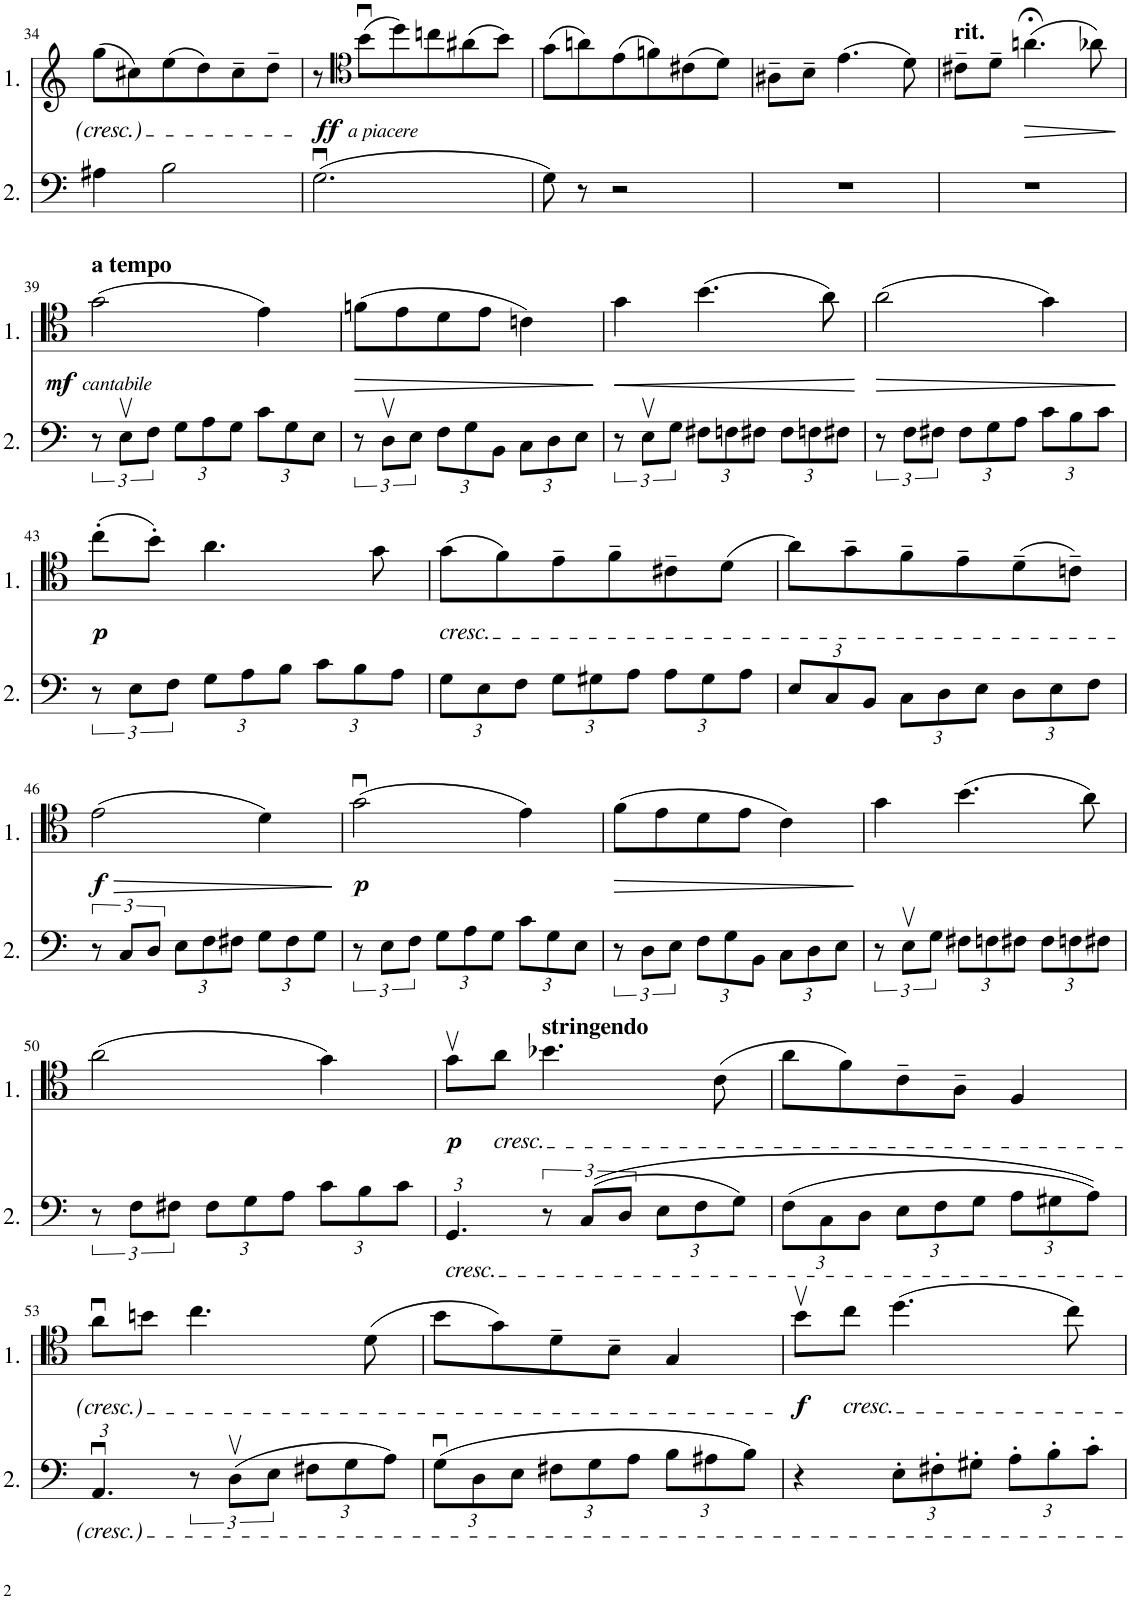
**kern	**kern	**dynam
*part2	*part1	*part1
*staff2	*staff1	*staff1
*I"Cello 2	*I"Cello 1	*
!!LO:PB:g=z
*clefF4	*clefG2	*
*k[]	*k[]	*
*M3/4	*M3/4	*
=34	=34	=34
4A#X\	(8gg\L	.
.	8cc#X\)	.
2B\	(8ee\	.
.	8dd\)	.
.	8cc#~\	.
.	8dd~\J	.
=35	=35	=35
(2.Gu\	8r	.
*	*clefC4	*
!	!	!LO:DY:b
!	!	!LO:DY:n=1:b
.	(8bu\L	ff other-dynamics
.	8dd\)	.
.	8ccn\	.
.	(8a#X\	.
.	8b\J)	.
=36	=36	=36
8G\)	(8g\L	.
8r	8an\)	.
2r	(8e\	.
.	8fn\)	.
.	(8c#X\	.
.	8d\J)	.
=37	=37	=37
2.r	8A#X~\L	.
.	8B~\J	.
.	(4.e\	.
.	8d\)	.
=38	=38	=38
!	!LO:TX:a:B:t=rit.	!
2.r	8c#X~\L	.
.	8d~\J	.
!	!	!LO:HP:b
.	(4.an;<\	>
.	8a-X\)	.
.	.	]
!!LO:LB:g=z
=39	=39	=39
!	!LO:TX:a:B:t=a tempo	!
!	!	!LO:DY:b
!	!	!LO:DY:n=1:b
12r	(2g\	mf other-dynamics
12Ev\L	.	.
12F\J	.	.
*Xbrackettup	*	*
12G\L	.	.
12A\	.	.
12G\J	.	.
12c\L	4e\)	.
12G\	.	.
12E\J	.	.
=40	=40	=40
*brackettup	*	*
!	!	!LO:HP:b
12r	(8fn\L	>
12Dv\L	.	.
.	8e\	.
12E\J	.	.
*Xbrackettup	*	*
12F\L	8d\	.
12G\	.	.
.	8e\J	.
12BB\J	.	.
12C\L	4cn\)	.
12D\	.	.
12E\J	.	.
.	.	]
=41	=41	=41
*brackettup	*	*
!	!	!LO:HP:b
12r	4g\	<
12Ev\L	.	.
12G\J	.	.
*Xbrackettup	*	*
12F#X\L	(4.b\	.
12Fn\	.	.
12F#X\J	.	.
12F#\L	.	.
12Fn\	.	.
.	8a\)	.
12F#X\J	.	.
.	.	[
=42	=42	=42
*brackettup	*	*
!	!	!LO:HP:b
12r	(2a\	>
12F\L	.	.
12F#X\J	.	.
*Xbrackettup	*	*
12F#\L	.	.
12G\	.	.
12A\J	.	.
12c\L	4g\)	.
12B\	.	.
12c\J	.	.
.	.	]
!!LO:LB:g=z
=43	=43	=43
*brackettup	*	*
!	!	!LO:DY:b
12r	(8cc'\L	p
12E\L	.	.
.	8b'\J)	.
12F\J	.	.
*Xbrackettup	*	*
12G\L	4.a\	.
12A\	.	.
12B\J	.	.
12c\L	.	.
12B\	.	.
.	8g\	.
12A\J	.	.
=44	=44	=44
!	!LO:TX:b:i:t=cresc.	!
12G\L	(8g\L	.
12E\	.	.
.	8f\)	.
12F\J	.	.
12G\L	8e~\	.
12G#X\	.	.
.	8f~\	.
12A\J	.	.
12A\L	8c#X~\	.
12G#\	.	.
.	(8d\J	.
12A\J	.	.
=45	=45	=45
12E/L	8a\L)	.
12C/	.	.
.	8g~\	.
12BB/J	.	.
12C\L	8f~\	.
12D\	.	.
.	8e~\	.
12E\J	.	.
12D\L	(8d~\	.
12E\	.	.
.	8cn~\J)	.
12F\J	.	.
!!LO:LB:g=z
=46	=46	=46
*brackettup	*	*
!	!	!LO:HP:b
!	!	!LO:DY:n=1:b
12r	(2e\	> f
12C/L	.	.
12D/J	.	.
*Xbrackettup	*	*
12E\L	.	.
12F\	.	.
12F#X\J	.	.
12G\L	4d\)	.
12F#\	.	.
12G\J	.	.
.	.	]
=47	=47	=47
*brackettup	*	*
!	!	!LO:DY:b
12r	(2gu\	p
12E\L	.	.
12F\J	.	.
*Xbrackettup	*	*
12G\L	.	.
12A\	.	.
12G\J	.	.
12c\L	4e\)	.
12G\	.	.
12E\J	.	.
=48	=48	=48
*brackettup	*	*
!	!	!LO:HP:b
12r	(8f\L	>
12D\L	.	.
.	8e\	.
12E\J	.	.
*Xbrackettup	*	*
12F\L	8d\	.
12G\	.	.
.	8e\J	.
12BB\J	.	.
12C\L	4c\)	.
12D\	.	.
12E\J	.	.
.	.	]
=49	=49	=49
*brackettup	*	*
12r	4g\	.
12Ev\L	.	.
12G\J	.	.
*Xbrackettup	*	*
12F#X\L	(4.b\	.
12Fn\	.	.
12F#X\J	.	.
12F#\L	.	.
12Fn\	.	.
.	8a\)	.
12F#X\J	.	.
!!LO:LB:g=z
=50	=50	=50
*brackettup	*	*
12r	(2a\	.
12F\L	.	.
12F#X\J	.	.
*Xbrackettup	*	*
12F#\L	.	.
12G\	.	.
12A\J	.	.
12c\L	4g\)	.
12B\	.	.
12c\J	.	.
=51	=51	=51
!LO:TX:b:i:t=cresc.	!	!
!	!	!LO:DY:b
6.GG/	8gv\L	p
!	!LO:TX:b:i:t=cresc.	!
.	8a\J	.
*brackettup	*	*
!	!LO:TX:a:B:t=stringendo	!
12r	4.b-X\	.
((12C/L	.	.
12D/J	.	.
*Xbrackettup	*	*
12E\L	.	.
12F\	.	.
.	(8c\	.
12G\J)	.	.
=52	=52	=52
(12F\L	8a\L	.
12C\	.	.
.	8f\)	.
12D\J	.	.
12E\L	8c~\	.
12F\	.	.
.	8A~\J	.
12G\J	.	.
12A\L	4F/	.
12G#X\	.	.
12A\J))	.	.
!!LO:LB:g=z
=53	=53	=53
6.AAu/	8au\L	.
.	8bn\J	.
*brackettup	*	*
12r	4.cc\	.
(12Dv\L	.	.
12E\J	.	.
*Xbrackettup	*	*
12F#X\L	.	.
12G\	.	.
.	(8d\	.
12A\J)	.	.
=54	=54	=54
(12Gu\L	8b\L	.
12D\	.	.
.	8g\)	.
12E\J	.	.
12F#X\L	8d~\	.
12G\	.	.
.	8B~\J	.
12A\J	.	.
12B\L	4G/	.
12A#X\	.	.
12B\J)	.	.
=55	=55	=55
!	!	!LO:DY:b
4r	8bv\L	f
!	!LO:TX:b:i:t=cresc.	!
.	8cc\J	.
12E'\L	(4.dd\	.
12F#X'\	.	.
12G#X'\J	.	.
12A'\L	.	.
12B'\	.	.
.	8cc\)	.
12c'\J	.	.
=	=	=
*-	*-	*-
